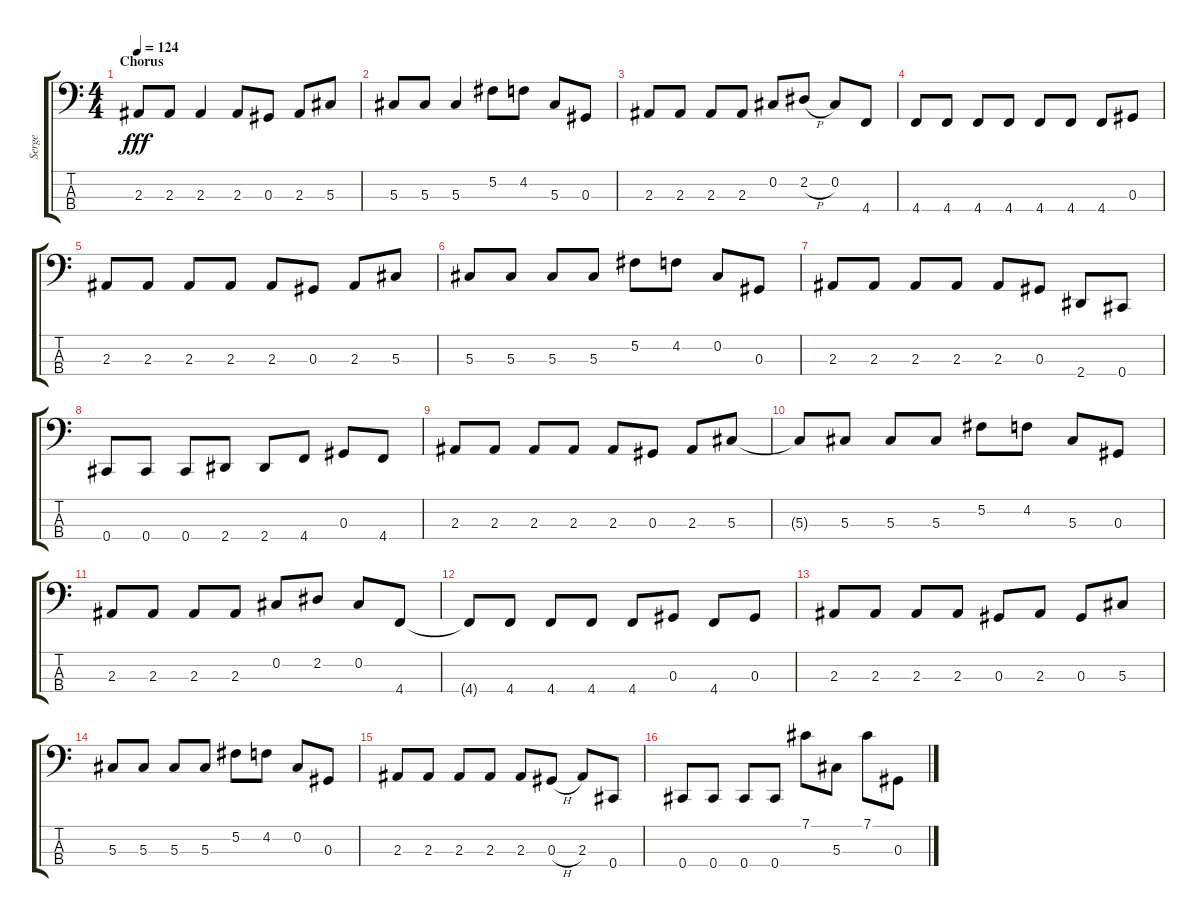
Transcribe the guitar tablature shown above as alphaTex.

\track ("Serge" "Serge") {instrument electricbassfinger}
\staff {score tabs}
\tuning (Gb2 Db2 Ab1 Db1) {hide}
\ts (4 4)
\section ("" "Chorus")
\tempo 124
\clef f4
\ks c
2.3.8{dy fff} 2.3.8 2.3.4 2.3.8 0.3.8 2.3.8 5.3.8 |
5.3.8 5.3.8 5.3.4 5.2.8 4.2.8 5.3.8 0.3.8 |
2.3.8 2.3.8 2.3.8 2.3.8 0.2.8 2.2{h}.8 0.2.8 4.4.8 |
4.4.8 4.4.8 4.4.8 4.4.8 4.4.8 4.4.8 4.4.8 0.3.8 |
2.3.8 2.3.8 2.3.8 2.3.8 2.3.8 0.3.8 2.3.8 5.3.8 |
5.3.8 5.3.8 5.3.8 5.3.8 5.2.8 4.2.8 0.2.8 0.3.8 |
2.3.8 2.3.8 2.3.8 2.3.8 2.3.8 0.3.8 2.4.8 0.4.8 |
0.4.8 0.4.8 0.4.8 2.4.8 2.4.8 4.4.8 0.3.8 4.4.8 |
2.3.8 2.3.8 2.3.8 2.3.8 2.3.8 0.3.8 2.3.8 5.3.8 |
5.3{t}.8 5.3.8 5.3.8 5.3.8 5.2.8 4.2.8 5.3.8 0.3.8 |
2.3.8 2.3.8 2.3.8 2.3.8 0.2.8 2.2.8 0.2.8 4.4.8 |
4.4{t}.8 4.4.8 4.4.8 4.4.8 4.4.8 0.3.8 4.4.8 0.3.8 |
2.3.8 2.3.8 2.3.8 2.3.8 0.3.8 2.3.8 0.3.8 5.3.8 |
5.3.8 5.3.8 5.3.8 5.3.8 5.2.8 4.2.8 0.2.8 0.3.8 |
2.3.8 2.3.8 2.3.8 2.3.8 2.3.8 0.3{h}.8 2.3.8 0.4.8 |
0.4.8 0.4.8 0.4.8 0.4.8 7.1.8 5.3.8 7.1.8 0.3.8
